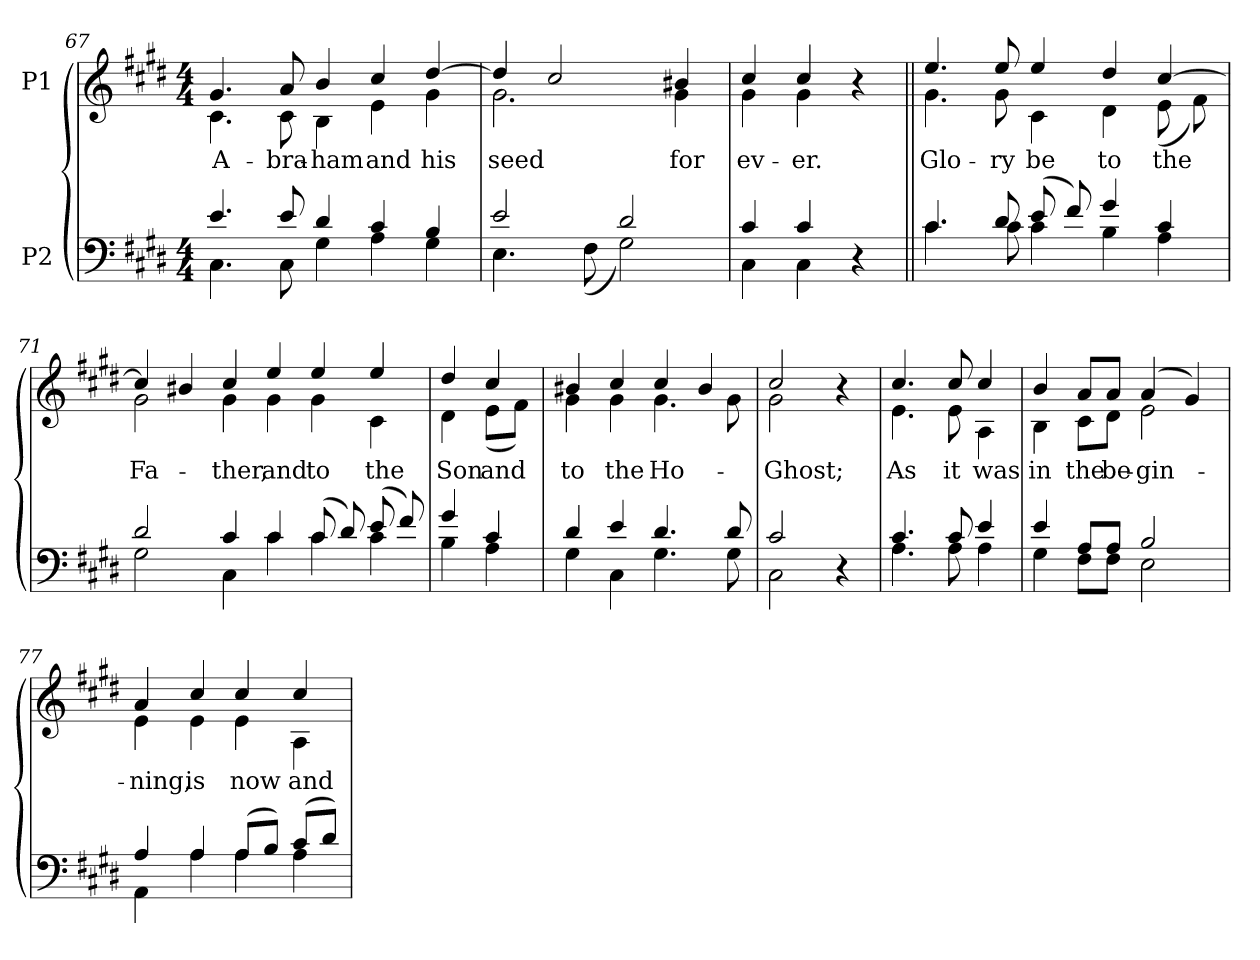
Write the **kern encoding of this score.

**kern	**kern	**text
*part2	*part1	*part1
*staff2	*staff1	*staff1
*I"P2	*I"P1	*
!!LO:LB:g=z
*clefF4	*clefG2	*
*k[f#c#g#d#]	*k[f#c#g#d#]	*
*E:	*E:	*
*M4/4	*M4/4	*
=67	=67	=67
*^	*	*
!	!	!	!LO:LY:b:color=#000000
*	*	*^	*
4.ei/	4.C#i\	4.g#i/	4.c#i\	A-
!	!	!	!	!LO:LY:b:color=#000000
8ei/	8C#i\	8ai/	8c#i\	-bra-
!	!	!	!	!LO:LY:b:color=#000000
4d#i/	4G#i\	4bi/	4Bi\	-ham
!	!	!	!	!LO:LY:b:color=#000000
4c#i/	4Ai\	4cc#i/	4ei\	and
!	!	!	!	!LO:LY:b:color=#000000
4Bi/	4G#i\	[4dd#i/	4g#i\	his
=68	=68	=68	=68	=68
!	!	!	!	!LO:LY:b:color=#000000
2ei/	4.Ei\	4dd#i/]	2.g#i\	seed
.	.	2cc#i/	.	.
.	(8F#i\	.	.	.
2d#i/	2G#i\)	.	.	.
!	!	!	!	!LO:LY:b:color=#000000
.	.	4b#Xi/	4g#i\	for
=69	=69	=69	=69	=69
!	!	!	!	!LO:LY:b:color=#000000
4c#i/	4C#i\	4cc#i/	4g#i\	ev-
!	!	!	!	!LO:LY:b:color=#000000
4c#i/	4C#i\	4cc#i/	4g#i\	-er.
4r	4ryy	4r	4ryy	.
=70||	=70||	=70||	=70||	=70||
!	!	!	!	!LO:LY:b:color=#000000
4.c#i/	4.c#i\	4.eei/	4.g#i\	Glo-
!	!	!	!	!LO:LY:b:color=#000000
8d#i/	8c#i\	8eei/	8g#i\	-ry
!	!	!	!	!LO:LY:b:color=#000000
(8ei/	4c#i\	4eei/	4c#i\	be
8f#i/)	.	.	.	.
!	!	!	!	!LO:LY:b:color=#000000
4g#i/	4Bi\	4dd#i/	4d#i\	to
!	!	!	!	!LO:LY:b:color=#000000
4c#i/	4Ai\	[4cc#i/	(8ei\	the
.	.	.	8f#i\)	.
=71	=71	=71	=71	=71
!	!	!	!	!LO:LY:b:color=#000000
2d#i/	2G#i\	4cc#i/]	2g#i\	Fa-
.	.	4b#Xi/	.	.
!	!	!	!	!LO:LY:b:color=#000000
4c#i/	4C#i\	4cc#i/	4g#i\	-ther,
!	!	!	!	!LO:LY:b:color=#000000
4c#i/	4c#i\	4eei/	4g#i\	and
!	!	!	!	!LO:LY:b:color=#000000
(8c#i/	4c#i\	4eei/	4g#i\	to
8d#i/)	.	.	.	.
!	!	!	!	!LO:LY:b:color=#000000
(8ei/	4c#i\	4eei/	4c#i\	the
8f#i/)	.	.	.	.
!!LO:LB:g=z	!!
=72	=72	=72	=72	=72
!	!	!	!	!LO:LY:b:color=#000000
4g#i/	4Bi\	4dd#i/	4d#i\	Son
!	!	!	!	!LO:LY:b:color=#000000
4c#i/	4Ai\	4cc#i/	(8ei\L	and
.	.	.	8f#i\J)	.
=73	=73	=73	=73	=73
!	!	!	!	!LO:LY:b:color=#000000
4d#i/	4G#i\	4b#Xi/	4g#i\	to
!	!	!	!	!LO:LY:b:color=#000000
4ei/	4C#i\	4cc#i/	4g#i\	the
!	!	!	!	!LO:LY:b:color=#000000
4.d#i/	4.G#i\	4cc#i/	4.g#i\	Ho-
.	.	4b#i/	.	.
8d#i/	8G#i\	.	8g#i\	.
=74	=74	=74	=74	=74
!	!	!	!	!LO:LY:b:color=#000000
2c#i/	2C#i\	2cc#i/	2g#i\	Ghost;
4r	4ryy	4r	4ryy	.
=75	=75	=75	=75	=75
!	!	!	!	!LO:LY:b:color=#000000
4.c#i/	4.Ai\	4.cc#i/	4.ei\	As
!	!	!	!	!LO:LY:b:color=#000000
8c#i/	8Ai\	8cc#i/	8ei\	it
!	!	!	!	!LO:LY:b:color=#000000
4ei/	4Ai\	4cc#i/	4Ai\	was
=76	=76	=76	=76	=76
!	!	!	!	!LO:LY:b:color=#000000
4ei/	4G#i\	4bi/	4Bi\	in
!	!	!	!	!LO:LY:b:color=#000000
8Ai/L	8F#i\L	8ai/L	8c#i\L	the
!	!	!	!	!LO:LY:b:color=#000000
8Ai/J	8F#i\J	8ai/J	8d#i\J	be-
!	!	!	!	!LO:LY:b:color=#000000
2Bi/	2Ei\	(4ai/	2ei\	-gin-
.	.	4g#i/)	.	.
!!LO:LB:g=z	!!
=77	=77	=77	=77	=77
!	!	!	!	!LO:LY:b:color=#000000
4Ai/	4AAi\	4ai/	4ei\	-ning,
!	!	!	!	!LO:LY:b:color=#000000
4Ai/	4Ai\	4cc#i/	4ei\	is
!	!	!	!	!LO:LY:b:color=#000000
(8Ai/L	4Ai\	4cc#i/	4ei\	now
8Bi/J)	.	.	.	.
!	!	!	!	!LO:LY:b:color=#000000
(8c#i/L	4Ai\	4cc#i/	4Ai\	and
8d#i/J)	.	.	.	.
*v	*v	*	*	*
*	*v	*v	*
=	=	=
*-	*-	*-
